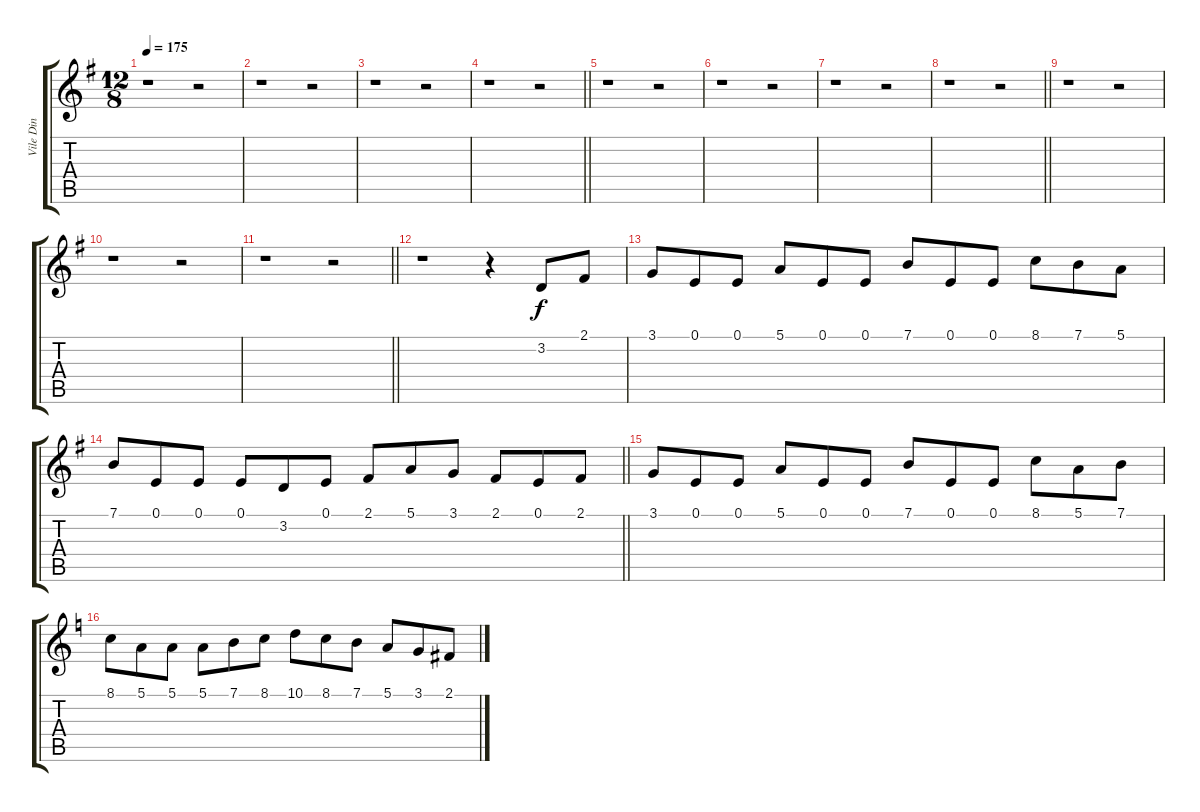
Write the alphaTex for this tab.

\track ("Vile Din" "Vile Din") {instrument violin}
\staff {score tabs}
\tuning (E4 B3 G3 D3 A2 E2) {hide}
\ts (12 8)
\tempo 175
\clef g2
\ks g
r.1{dy f instrument violin} r.2 |
r.1 r.2 |
r.1 r.2 |
\barLineRight lightlight
r.1 r.2 |
r.1 r.2 |
r.1 r.2 |
r.1 r.2 |
\barLineRight lightlight
r.1 r.2 |
r.1 r.2 |
r.1 r.2 |
\barLineRight lightlight
r.1 r.2 |
r.1 r.4 3.2.8 2.1.8 |
3.1.8 0.1.8 0.1.8 5.1.8 0.1.8 0.1.8 7.1.8 0.1.8 0.1.8 8.1.8 7.1.8 5.1.8 |
\barLineRight lightlight
7.1.8 0.1.8 0.1.8 0.1.8 3.2.8 0.1.8 2.1.8 5.1.8 3.1.8 2.1.8 0.1.8 2.1.8 |
3.1.8 0.1.8 0.1.8 5.1.8 0.1.8 0.1.8 7.1.8 0.1.8 0.1.8 8.1.8 5.1.8 7.1.8 |
\ks c
8.1.8 5.1.8 5.1.8 5.1.8 7.1.8 8.1.8 10.1.8 8.1.8 7.1.8 5.1.8 3.1.8 2.1.8
